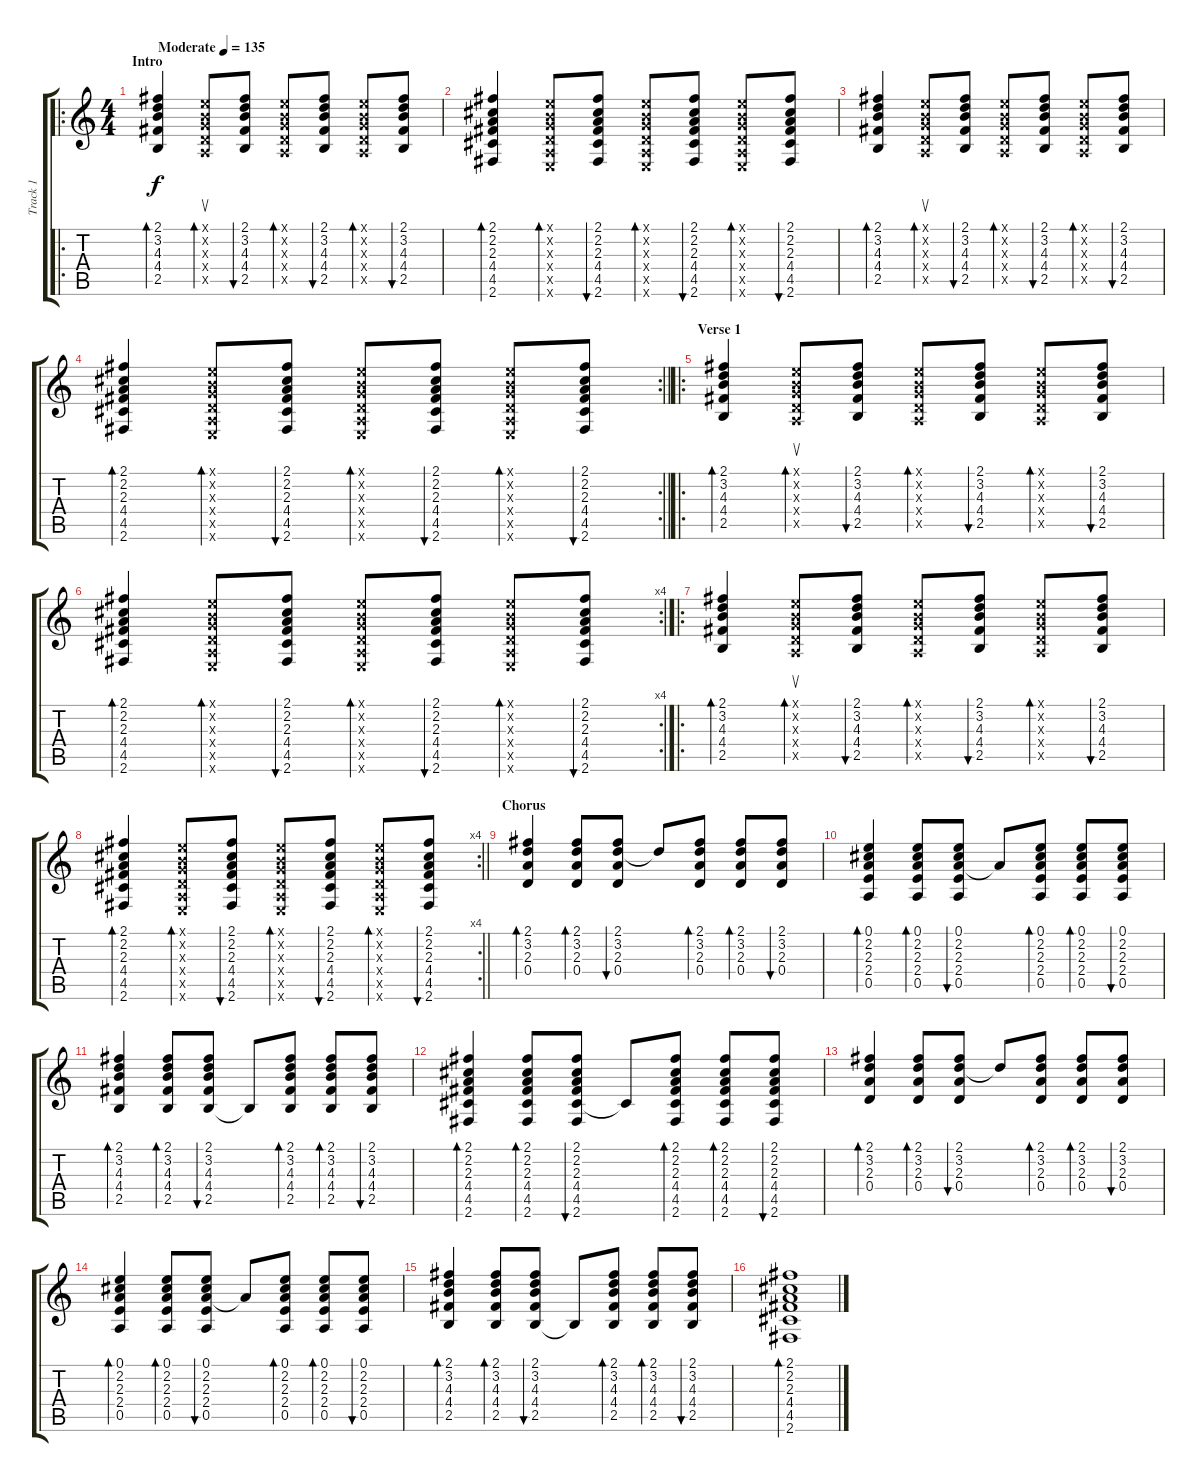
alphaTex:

\track ("Track 1" "Track 1") {instrument acousticguitarsteel}
\staff {score tabs}
\tuning (E4 B3 G3 D3 A2 E2) {hide}
\ro
\ts (4 4)
\section ("" "Intro")
\tempo (135 "Moderate")
\clef g2
\ks c
(2.1 3.2 4.3 4.4 2.5).4{bd 60 dy f instrument acousticguitarsteel} (0.1{x} 0.2{x} 0.3{x} 0.4{x} 0.5{x}).8{su bd 60} (2.1 3.2 4.3 4.4 2.5).8{bu 60} (0.1{x} 0.2{x} 0.3{x} 0.4{x} 0.5{x}).8{bd 60} (2.1 3.2 4.3 4.4 2.5).8{bu 60} (0.1{x} 0.2{x} 0.3{x} 0.4{x} 0.5{x}).8{bd 60} (2.1 3.2 4.3 4.4 2.5).8{bu 60} |
(2.1 2.2 2.3 4.4 4.5 2.6).4{bd 60} (0.1{x} 0.2{x} 0.3{x} 0.4{x} 0.5{x} 0.6{x}).8{bd 60} (2.1 2.2 2.3 4.4 4.5 2.6).8{bu 60} (0.1{x} 0.2{x} 0.3{x} 0.4{x} 0.5{x} 0.6{x}).8{bd 60} (2.1 2.2 2.3 4.4 4.5 2.6).8{bu 60} (0.1{x} 0.2{x} 0.3{x} 0.4{x} 0.5{x} 0.6{x}).8{bd 60} (2.1 2.2 2.3 4.4 4.5 2.6).8{bu 60} |
(2.1 3.2 4.3 4.4 2.5).4{bd 60} (0.1{x} 0.2{x} 0.3{x} 0.4{x} 0.5{x}).8{su bd 60} (2.1 3.2 4.3 4.4 2.5).8{bu 60} (0.1{x} 0.2{x} 0.3{x} 0.4{x} 0.5{x}).8{bd 60} (2.1 3.2 4.3 4.4 2.5).8{bu 60} (0.1{x} 0.2{x} 0.3{x} 0.4{x} 0.5{x}).8{bd 60} (2.1 3.2 4.3 4.4 2.5).8{bu 60} |
\rc 2
\barLineRight lightlight
(2.1 2.2 2.3 4.4 4.5 2.6).4{bd 60} (0.1{x} 0.2{x} 0.3{x} 0.4{x} 0.5{x} 0.6{x}).8{bd 60} (2.1 2.2 2.3 4.4 4.5 2.6).8{bu 60} (0.1{x} 0.2{x} 0.3{x} 0.4{x} 0.5{x} 0.6{x}).8{bd 60} (2.1 2.2 2.3 4.4 4.5 2.6).8{bu 60} (0.1{x} 0.2{x} 0.3{x} 0.4{x} 0.5{x} 0.6{x}).8{bd 60} (2.1 2.2 2.3 4.4 4.5 2.6).8{bu 60} |
\ro
\section ("" "Verse 1")
(2.1 3.2 4.3 4.4 2.5).4{bd 60} (0.1{x} 0.2{x} 0.3{x} 0.4{x} 0.5{x}).8{su bd 60} (2.1 3.2 4.3 4.4 2.5).8{bu 60} (0.1{x} 0.2{x} 0.3{x} 0.4{x} 0.5{x}).8{bd 60} (2.1 3.2 4.3 4.4 2.5).8{bu 60} (0.1{x} 0.2{x} 0.3{x} 0.4{x} 0.5{x}).8{bd 60} (2.1 3.2 4.3 4.4 2.5).8{bu 60} |
\rc 4
(2.1 2.2 2.3 4.4 4.5 2.6).4{bd 60} (0.1{x} 0.2{x} 0.3{x} 0.4{x} 0.5{x} 0.6{x}).8{bd 60} (2.1 2.2 2.3 4.4 4.5 2.6).8{bu 60} (0.1{x} 0.2{x} 0.3{x} 0.4{x} 0.5{x} 0.6{x}).8{bd 60} (2.1 2.2 2.3 4.4 4.5 2.6).8{bu 60} (0.1{x} 0.2{x} 0.3{x} 0.4{x} 0.5{x} 0.6{x}).8{bd 60} (2.1 2.2 2.3 4.4 4.5 2.6).8{bu 60} |
\ro
(2.1 3.2 4.3 4.4 2.5).4{bd 60} (0.1{x} 0.2{x} 0.3{x} 0.4{x} 0.5{x}).8{su bd 60} (2.1 3.2 4.3 4.4 2.5).8{bu 60} (0.1{x} 0.2{x} 0.3{x} 0.4{x} 0.5{x}).8{bd 60} (2.1 3.2 4.3 4.4 2.5).8{bu 60} (0.1{x} 0.2{x} 0.3{x} 0.4{x} 0.5{x}).8{bd 60} (2.1 3.2 4.3 4.4 2.5).8{bu 60} |
\rc 4
\barLineRight lightlight
(2.1 2.2 2.3 4.4 4.5 2.6).4{bd 60} (0.1{x} 0.2{x} 0.3{x} 0.4{x} 0.5{x} 0.6{x}).8{bd 60} (2.1 2.2 2.3 4.4 4.5 2.6).8{bu 60} (0.1{x} 0.2{x} 0.3{x} 0.4{x} 0.5{x} 0.6{x}).8{bd 60} (2.1 2.2 2.3 4.4 4.5 2.6).8{bu 60} (0.1{x} 0.2{x} 0.3{x} 0.4{x} 0.5{x} 0.6{x}).8{bd 60} (2.1 2.2 2.3 4.4 4.5 2.6).8{bu 60} |
\section ("" "Chorus")
(2.1 3.2 2.3 0.4).4{bd 60} (2.1 3.2 2.3 0.4).8{bd 60} (2.1 3.2 2.3 0.4).8{bu 120} 3.2{t}.8 (2.1 3.2 2.3 0.4).8{bd 60} (2.1 3.2 2.3 0.4).8{bd 60} (2.1 3.2 2.3 0.4).8{bu 60} |
(0.1 2.2 2.3 2.4 0.5).4{bd 60} (0.1 2.2 2.3 2.4 0.5).8{bd 60} (0.1 2.2 2.3 2.4 0.5).8{bu 60} 2.3{t}.8 (0.1 2.2 2.3 2.4 0.5).8{bd 60} (0.1 2.2 2.3 2.4 0.5).8{bd 60} (0.1 2.2 2.3 2.4 0.5).8{bu 60} |
(2.1 3.2 4.3 4.4 2.5).4{bd 60} (2.1 3.2 4.3 4.4 2.5).8{bd 60} (2.1 3.2 4.3 4.4 2.5).8{bu 60} 2.5{t}.8 (2.1 3.2 4.3 4.4 2.5).8{bd 60} (2.1 3.2 4.3 4.4 2.5).8{bd 60} (2.1 3.2 4.3 4.4 2.5).8{bu 60} |
(2.1 2.2 2.3 4.4 4.5 2.6).4{bd 60} (2.1 2.2 2.3 4.4 4.5 2.6).8{bd 60} (2.1 2.2 2.3 4.4 4.5 2.6).8{bu 60} 4.5{t}.8 (2.1 2.2 2.3 4.4 4.5 2.6).8{bd 60} (2.1 2.2 2.3 4.4 4.5 2.6).8{bd 60} (2.1 2.2 2.3 4.4 4.5 2.6).8{bu 60} |
(2.1 3.2 2.3 0.4).4{bd 60} (2.1 3.2 2.3 0.4).8{bd 60} (2.1 3.2 2.3 0.4).8{bu 120} 3.2{t}.8 (2.1 3.2 2.3 0.4).8{bd 60} (2.1 3.2 2.3 0.4).8{bd 60} (2.1 3.2 2.3 0.4).8{bu 60} |
(0.1 2.2 2.3 2.4 0.5).4{bd 60} (0.1 2.2 2.3 2.4 0.5).8{bd 60} (0.1 2.2 2.3 2.4 0.5).8{bu 60} 2.3{t}.8 (0.1 2.2 2.3 2.4 0.5).8{bd 60} (0.1 2.2 2.3 2.4 0.5).8{bd 60} (0.1 2.2 2.3 2.4 0.5).8{bu 60} |
(2.1 3.2 4.3 4.4 2.5).4{bd 60} (2.1 3.2 4.3 4.4 2.5).8{bd 60} (2.1 3.2 4.3 4.4 2.5).8{bu 60} 2.5{t}.8 (2.1 3.2 4.3 4.4 2.5).8{bd 60} (2.1 3.2 4.3 4.4 2.5).8{bd 60} (2.1 3.2 4.3 4.4 2.5).8{bu 60} |
(2.1 2.2 2.3 4.4 4.5 2.6).1{bd 60}
